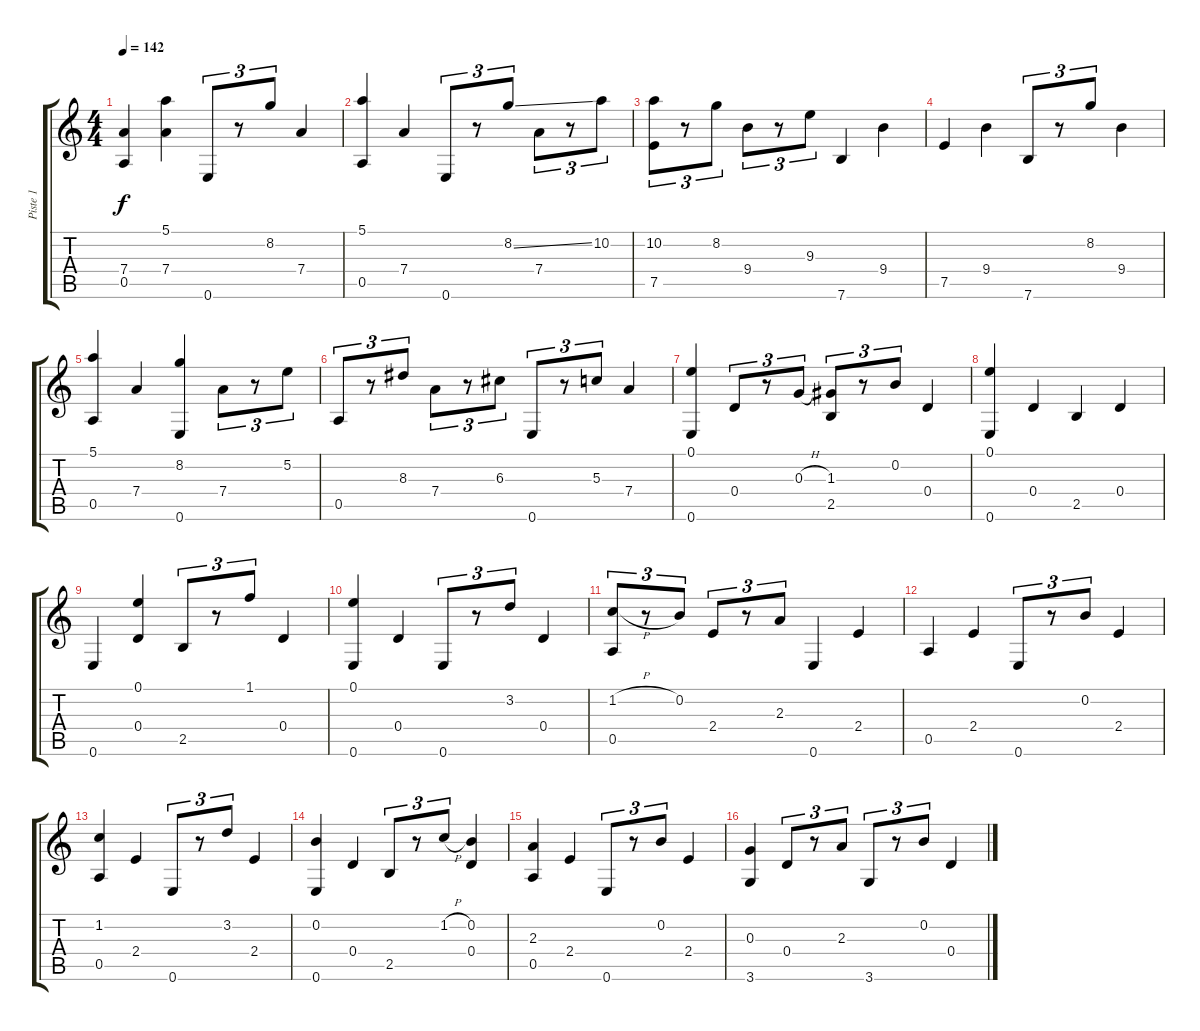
\track ("Piste 1" "Piste 1") {instrument acousticguitarnylon}
\staff {score tabs}
\tuning (E4 B3 G3 D3 A2 E2) {hide}
\ts (4 4)
\tempo 142
\clef g2
\ks c
(7.4 0.5).4{dy f} (5.1 7.4).4 0.6.8{tu (3 2)} r.8{tu (3 2)} 8.2.8{tu (3 2)} 7.4.4 |
(5.1 0.5).4 7.4.4 0.6.8{tu (3 2)} r.8{tu (3 2)} 8.2{ss}.8{tu (3 2)} 7.4.8{tu (3 2)} r.8{tu (3 2)} 10.2.8{tu (3 2)} |
(10.2 7.5).8{tu (3 2)} r.8{tu (3 2)} 8.2.8{tu (3 2)} 9.4.8{tu (3 2)} r.8{tu (3 2)} 9.3.8{tu (3 2)} 7.6.4 9.4.4 |
7.5.4 9.4.4 7.6.8{tu (3 2)} r.8{tu (3 2)} 8.2.8{tu (3 2)} 9.4.4 |
(5.1 0.5).4 7.4.4 (8.2 0.6).4 7.4.8{tu (3 2)} r.8{tu (3 2)} 5.2.8{tu (3 2)} |
0.5.8{tu (3 2)} r.8{tu (3 2)} 8.3.8{tu (3 2)} 7.4.8{tu (3 2)} r.8{tu (3 2)} 6.3.8{tu (3 2)} 0.6.8{tu (3 2)} r.8{tu (3 2)} 5.3.8{tu (3 2)} 7.4.4 |
(0.1 0.6).4 0.4.8{tu (3 2)} r.8{tu (3 2)} 0.3{h}.8{tu (3 2)} (1.3 2.5).8{tu (3 2)} r.8{tu (3 2)} 0.2.8{tu (3 2)} 0.4.4 |
(0.1 0.6).4 0.4.4 2.5.4 0.4.4 |
0.6.4 (0.1 0.4).4 2.5.8{tu (3 2)} r.8{tu (3 2)} 1.1.8{tu (3 2)} 0.4.4 |
(0.1 0.6).4 0.4.4 0.6.8{tu (3 2)} r.8{tu (3 2)} 3.2.8{tu (3 2)} 0.4.4 |
(1.2{h} 0.5).8{tu (3 2)} r.8{tu (3 2)} 0.2.8{tu (3 2)} 2.4.8{tu (3 2)} r.8{tu (3 2)} 2.3.8{tu (3 2)} 0.6.4 2.4.4 |
0.5.4 2.4.4 0.6.8{tu (3 2)} r.8{tu (3 2)} 0.2.8{tu (3 2)} 2.4.4 |
(1.2 0.5).4 2.4.4 0.6.8{tu (3 2)} r.8{tu (3 2)} 3.2.8{tu (3 2)} 2.4.4 |
(0.2 0.6).4 0.4.4 2.5.8{tu (3 2)} r.8{tu (3 2)} 1.2{h}.8{tu (3 2)} (0.2 0.4).4 |
(2.3 0.5).4 2.4.4 0.6.8{tu (3 2)} r.8{tu (3 2)} 0.2.8{tu (3 2)} 2.4.4 |
(0.3 3.6).4 0.4.8{tu (3 2)} r.8{tu (3 2)} 2.3.8{tu (3 2)} 3.6.8{tu (3 2)} r.8{tu (3 2)} 0.2.8{tu (3 2)} 0.4.4
